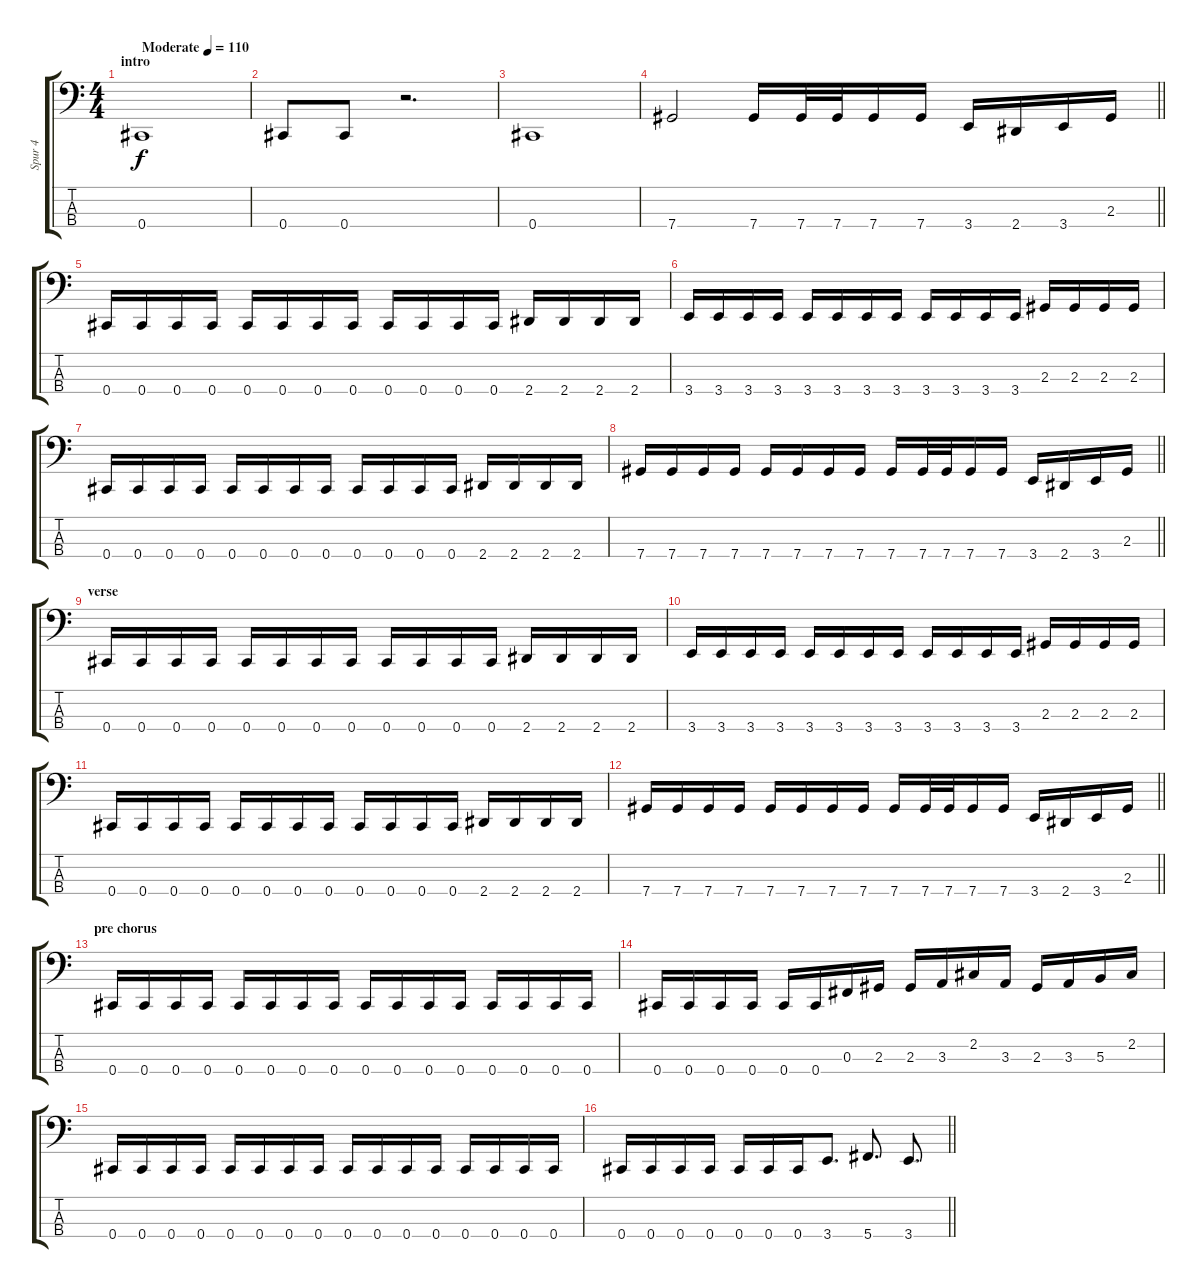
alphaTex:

\track ("Spur 4" "Spur 4") {instrument electricbasspick}
\staff {score tabs}
\tuning (E2 B1 Gb1 Db1) {hide}
\ts (4 4)
\section ("" "intro")
\tempo (110 "Moderate")
\clef f4
\ks c
0.4.1{dy f instrument electricbasspick} |
0.4.8 0.4.8 r.2{d} |
0.4.1 |
\barLineRight lightlight
7.4.2 7.4.16 7.4.32 7.4.32 7.4.16 7.4.16 3.4.16 2.4.16 3.4.16 2.3.16 |
\section ("" "")
0.4.16 0.4.16 0.4.16 0.4.16 0.4.16 0.4.16 0.4.16 0.4.16 0.4.16 0.4.16 0.4.16 0.4.16 2.4.16 2.4.16 2.4.16 2.4.16 |
3.4.16 3.4.16 3.4.16 3.4.16 3.4.16 3.4.16 3.4.16 3.4.16 3.4.16 3.4.16 3.4.16 3.4.16 2.3.16 2.3.16 2.3.16 2.3.16 |
0.4.16 0.4.16 0.4.16 0.4.16 0.4.16 0.4.16 0.4.16 0.4.16 0.4.16 0.4.16 0.4.16 0.4.16 2.4.16 2.4.16 2.4.16 2.4.16 |
\barLineRight lightlight
7.4.16 7.4.16 7.4.16 7.4.16 7.4.16 7.4.16 7.4.16 7.4.16 7.4.16 7.4.32 7.4.32 7.4.16 7.4.16 3.4.16 2.4.16 3.4.16 2.3.16 |
\section ("" "verse")
0.4.16 0.4.16 0.4.16 0.4.16 0.4.16 0.4.16 0.4.16 0.4.16 0.4.16 0.4.16 0.4.16 0.4.16 2.4.16 2.4.16 2.4.16 2.4.16 |
3.4.16 3.4.16 3.4.16 3.4.16 3.4.16 3.4.16 3.4.16 3.4.16 3.4.16 3.4.16 3.4.16 3.4.16 2.3.16 2.3.16 2.3.16 2.3.16 |
0.4.16 0.4.16 0.4.16 0.4.16 0.4.16 0.4.16 0.4.16 0.4.16 0.4.16 0.4.16 0.4.16 0.4.16 2.4.16 2.4.16 2.4.16 2.4.16 |
\barLineRight lightlight
7.4.16 7.4.16 7.4.16 7.4.16 7.4.16 7.4.16 7.4.16 7.4.16 7.4.16 7.4.32 7.4.32 7.4.16 7.4.16 3.4.16 2.4.16 3.4.16 2.3.16 |
\section ("" "pre chorus")
0.4.16 0.4.16 0.4.16 0.4.16 0.4.16 0.4.16 0.4.16 0.4.16 0.4.16 0.4.16 0.4.16 0.4.16 0.4.16 0.4.16 0.4.16 0.4.16 |
0.4.16 0.4.16 0.4.16 0.4.16 0.4.16 0.4.16 0.3.16 2.3.16 2.3.16 3.3.16 2.2.16 3.3.16 2.3.16 3.3.16 5.3.16 2.2.16 |
0.4.16 0.4.16 0.4.16 0.4.16 0.4.16 0.4.16 0.4.16 0.4.16 0.4.16 0.4.16 0.4.16 0.4.16 0.4.16 0.4.16 0.4.16 0.4.16 |
\barLineRight lightlight
0.4.16 0.4.16 0.4.16 0.4.16 0.4.16 0.4.16 0.4.16 3.4.8{d} 5.4.8{d} 3.4.8{d}
